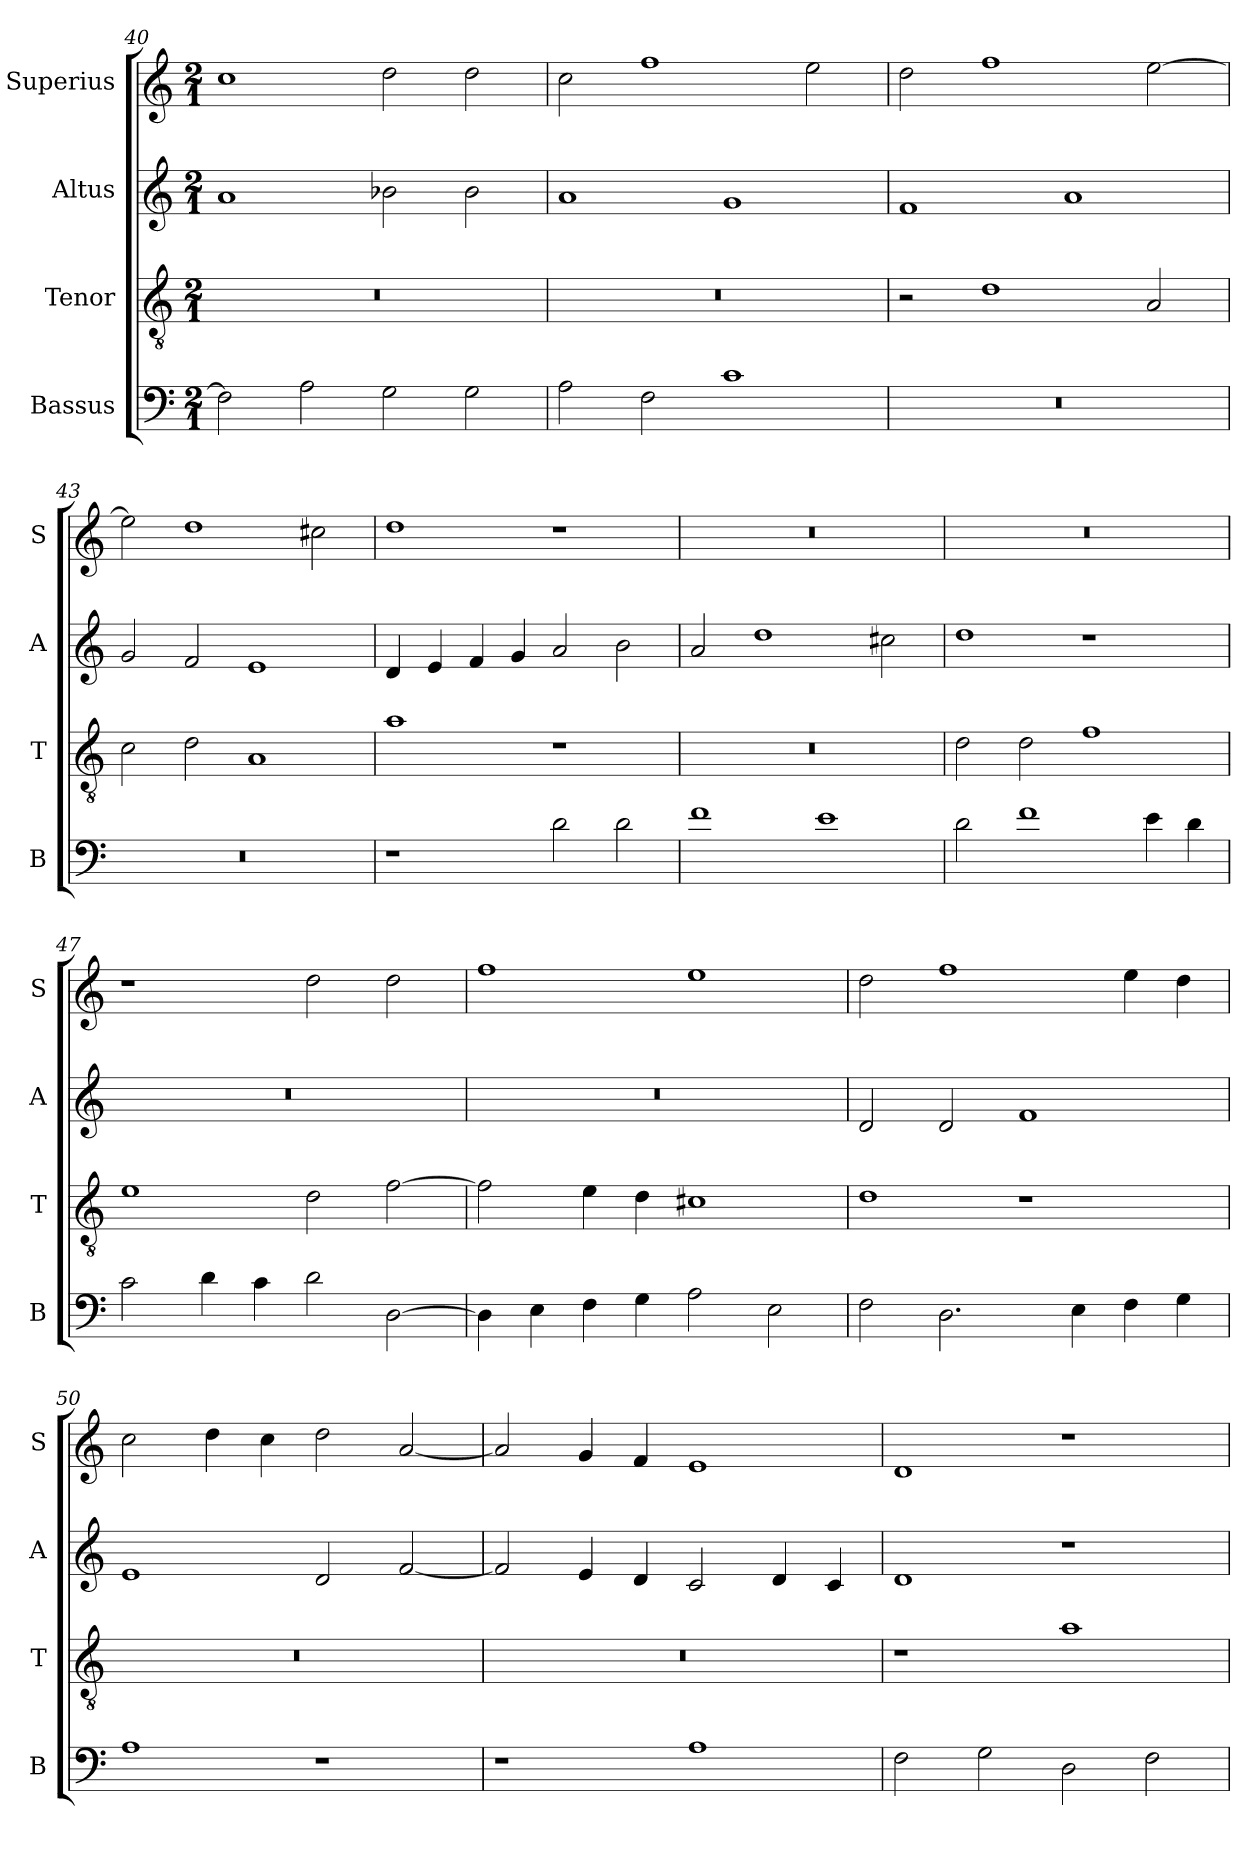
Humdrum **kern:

**kern	**kern	**kern	**kern
*part4	*part3	*part2	*part1
*staff4	*staff3	*staff2	*staff1
*I"Bassus	*I"Tenor	*I"Altus	*I"Superius
*I'B	*I'T	*I'A	*I'S
*clefF4	*clefGv2	*clefG2	*clefG2
*k[]	*k[]	*k[]	*k[]
*M2/1	*M2/1	*M2/1	*M2/1
=40	=40	=40	=40
2F\]	0r	1a	1cc
2A\	.	.	.
2G\	.	2b-X\	2dd\
2G\	.	2b-\	2dd\
=41	=41	=41	=41
2A\	0r	1a	2cc\
2F\	.	.	1ff
1c	.	1g	.
.	.	.	2ee\
=42	=42	=42	=42
0r	2r	1f	2dd\
.	1d	.	1ff
.	.	1a	.
.	2A/	.	[2ee\
=43	=43	=43	=43
0r	2c\	2g/	2ee\]
.	2d\	2f/	1dd
.	1A	1e	.
.	.	.	2cc#X\
=44	=44	=44	=44
1r	1a	4d/	1dd
.	.	4e/	.
.	.	4f/	.
.	.	4g/	.
2d\	1r	2a/	1r
2d\	.	2b\	.
=45	=45	=45	=45
1f	0r	2a/	0r
.	.	1dd	.
1e	.	.	.
.	.	2cc#X\	.
=46	=46	=46	=46
2d\	2d\	1dd	0r
1f	2d\	.	.
.	1f	1r	.
4e\	.	.	.
4d\	.	.	.
=47	=47	=47	=47
2c\	1e	0r	1r
4d\	.	.	.
4c\	.	.	.
2d\	2d\	.	2dd\
[2D\	[2f\	.	2dd\
=48	=48	=48	=48
4D\]	2f\]	0r	1ff
4E\	.	.	.
4F\	4e\	.	.
4G\	4d\	.	.
2A\	1c#X	.	1ee
2E\	.	.	.
=49	=49	=49	=49
2F\	1d	2d/	2dd\
2.D\	.	2d/	1ff
.	1r	1f	.
4E\	.	.	.
4F\	.	.	4ee\
4G\	.	.	4dd\
=50	=50	=50	=50
1A	0r	1e	2cc\
.	.	.	4dd\
.	.	.	4cc\
1r	.	2d/	2dd\
.	.	[2f/	[2a/
=51	=51	=51	=51
1r	0r	2f/]	2a/]
.	.	4e/	4g/
.	.	4d/	4f/
1A	.	2c/	1e
.	.	4d/	.
.	.	4c/	.
=52	=52	=52	=52
2F\	1r	1d	1d
2G\	.	.	.
2D\	1a	1r	1r
2F\	.	.	.
=	=	=	=
*-	*-	*-	*-
